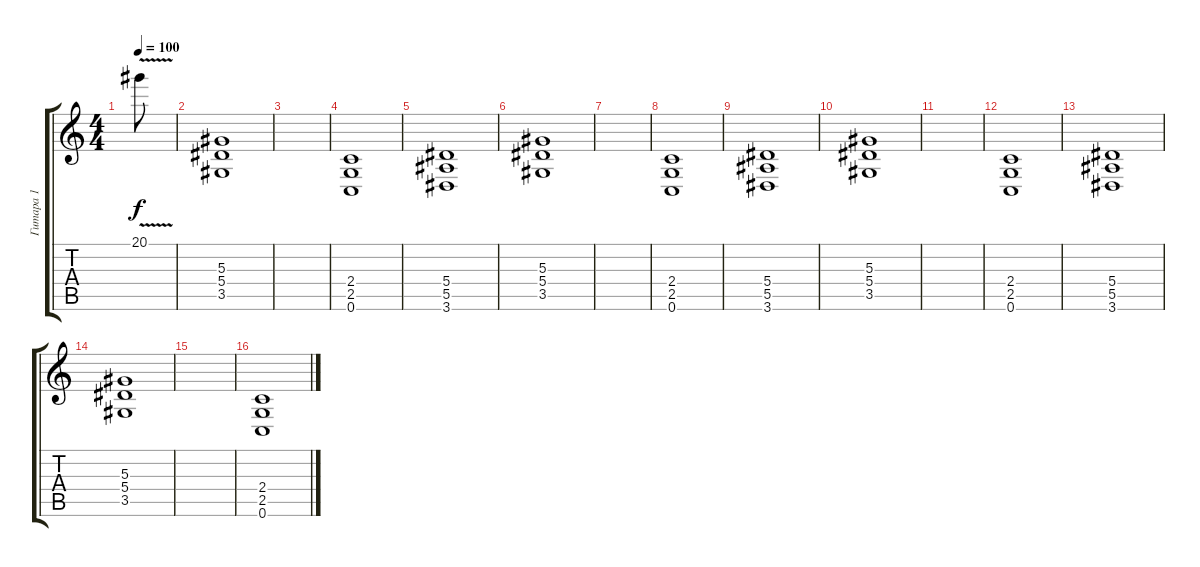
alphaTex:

\track ("Гитара 1" "Гитара 1") {instrument acousticguitarsteel}
\staff {score tabs}
\tuning (C4 G3 Eb3 Bb2 F2 C2) {hide}
\ts (4 4)
\tempo 100
\clef g2
\ks c
20.1{v}.8{dy f} |
(5.3 5.4 3.5).1{instrument distortionguitar} |
|
(2.4 2.5 0.6).1 |
(5.4 5.5 3.6).1 |
(5.3 5.4 3.5).1 |
|
(2.4 2.5 0.6).1 |
(5.4 5.5 3.6).1 |
(5.3 5.4 3.5).1 |
|
(2.4 2.5 0.6).1 |
(5.4 5.5 3.6).1 |
(5.3 5.4 3.5).1 |
|
(2.4 2.5 0.6).1
